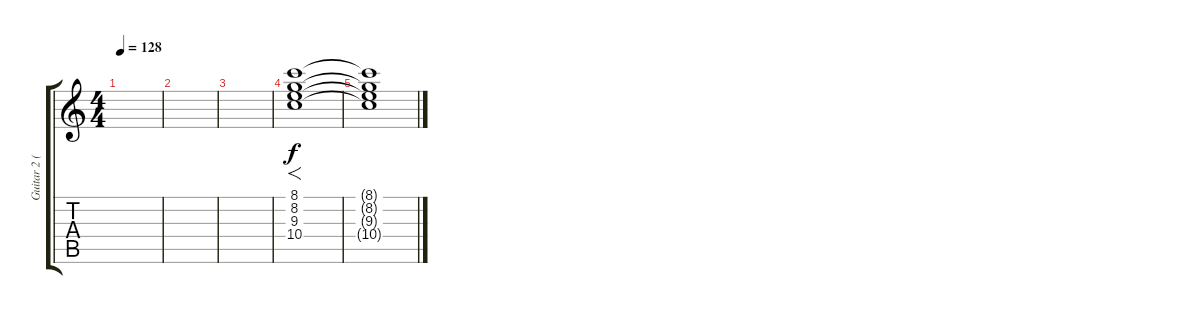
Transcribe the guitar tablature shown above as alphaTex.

\track ("Guitar 2 (Justin Adams)" "Guitar 2 (") {instrument electricguitarjazz}
\staff {score tabs}
\tuning (E4 B3 G3 D3 A2 C2) {hide}
\ts (4 4)
\tempo 128
\clef g2
\ks c
|
|
|
(8.1 8.2 9.3 10.4).1{f volume 9 balance 13 instrument voiceoohs} |
(8.1{t} 8.2{t} 9.3{t} 10.4{t}).1
